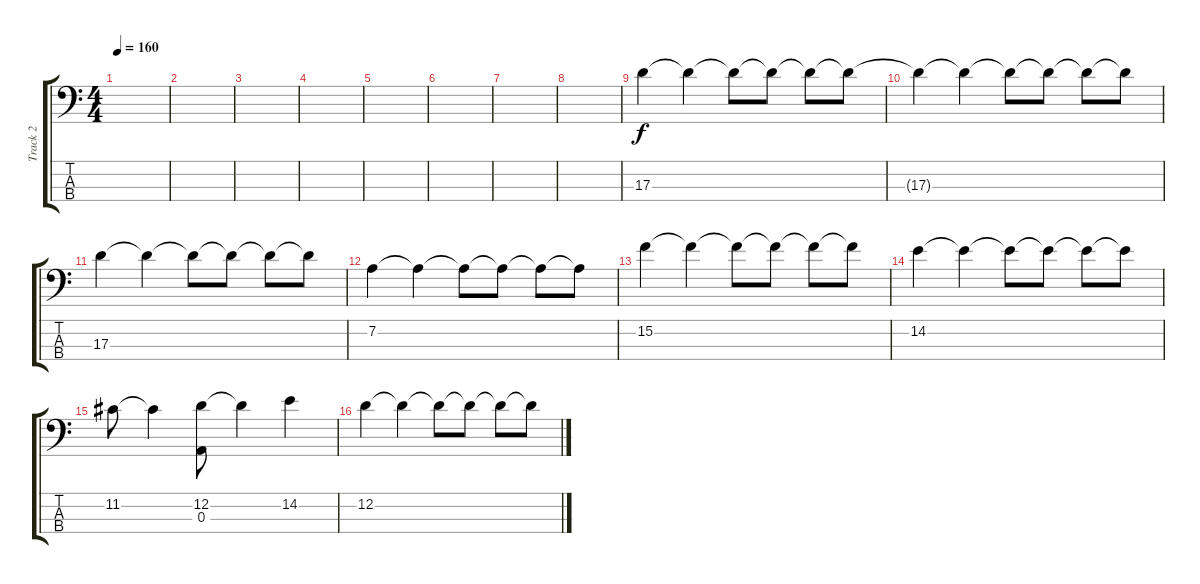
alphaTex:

\track ("Track 2" "Track 2") {instrument electricbassfinger}
\staff {score tabs}
\tuning (G2 D2 A1 E1) {hide}
\ts (4 4)
\tempo 160
\clef f4
\ks c
|
|
|
|
|
|
|
|
17.3.4 17.3{t}.4 17.3{t}.8 17.3{t}.8 17.3{t}.8 17.3{t}.8 |
17.3{t}.4 17.3{t}.4 17.3{t}.8 17.3{t}.8 17.3{t}.8 17.3{t}.8 |
17.3.4 17.3{t}.4 17.3{t}.8 17.3{t}.8 17.3{t}.8 17.3{t}.8 |
7.2.4 7.2{t}.4 7.2{t}.8 7.2{t}.8 7.2{t}.8 7.2{t}.8 |
15.2.4 15.2{t}.4 15.2{t}.8 15.2{t}.8 15.2{t}.8 15.2{t}.8 |
14.2.4 14.2{t}.4 14.2{t}.8 14.2{t}.8 14.2{t}.8 14.2{t}.8 |
11.2.8 11.2{t}.4 (12.2 0.3).8 12.2{t}.4 14.2.4 |
12.2.4 12.2{t}.4 12.2{t}.8 12.2{t}.8 12.2{t}.8 12.2{t}.8
